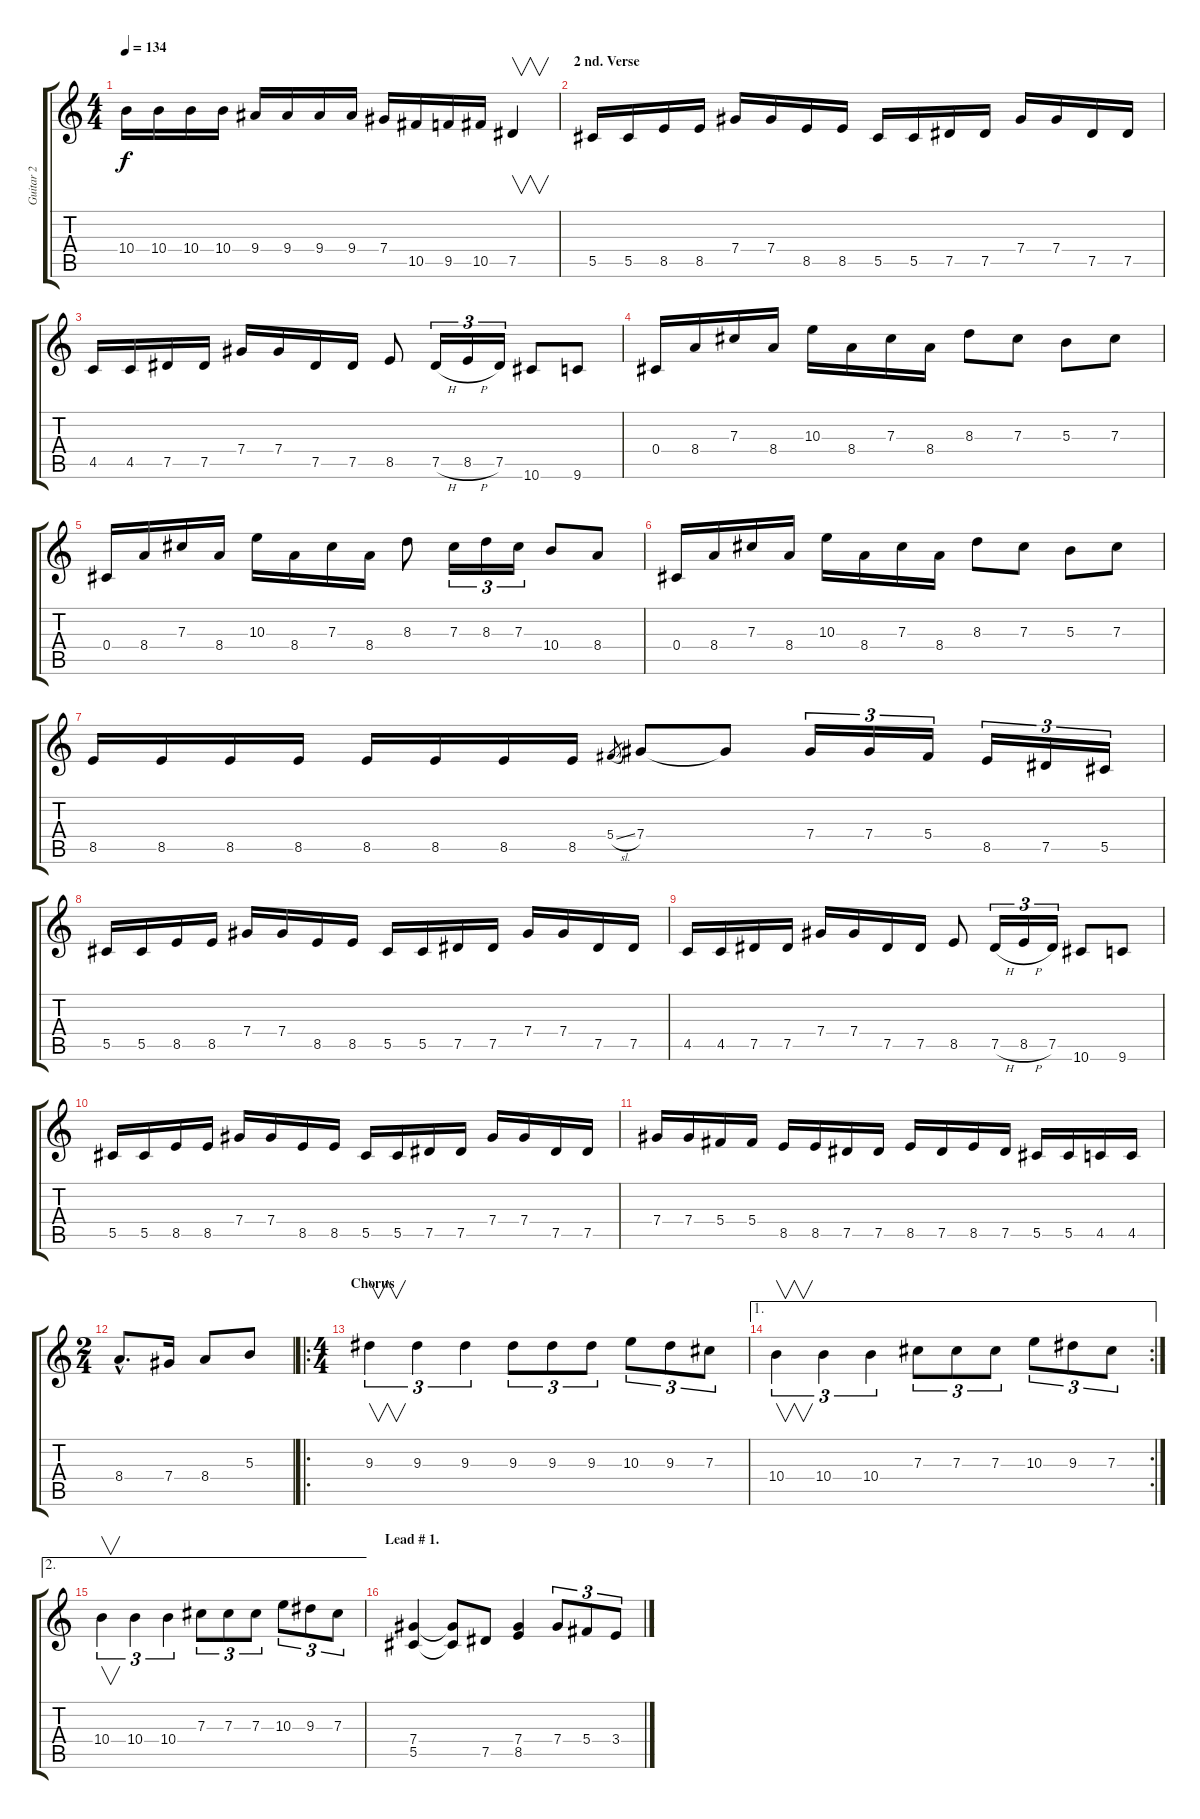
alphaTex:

\track ("Guitar 2" "Guitar 2") {instrument overdrivenguitar}
\staff {score tabs}
\tuning (Eb4 Bb3 Gb3 Db3 Ab2 Eb2) {hide}
\ts (4 4)
\tempo 134
\clef g2
\ks c
10.4.16{dy f} 10.4.16 10.4.16 10.4.16 9.4.16 9.4.16 9.4.16 9.4.16 7.4.16 10.5.16 9.5.16 10.5.16 7.5.4{v} |
\section ("" "2 nd. Verse")
5.5.16 5.5.16 8.5.16 8.5.16 7.4.16 7.4.16 8.5.16 8.5.16 5.5.16 5.5.16 7.5.16 7.5.16 7.4.16 7.4.16 7.5.16 7.5.16 |
4.5.16 4.5.16 7.5.16 7.5.16 7.4.16 7.4.16 7.5.16 7.5.16 8.5.8 7.5{h}.16{tu (3 2)} 8.5{h}.16{tu (3 2)} 7.5.16{tu (3 2)} 10.6.8 9.6.8 |
0.4.16 8.4.16 7.3.16 8.4.16 10.3.16 8.4.16 7.3.16 8.4.16 8.3.8 7.3.8 5.3.8 7.3.8 |
0.4.16 8.4.16 7.3.16 8.4.16 10.3.16 8.4.16 7.3.16 8.4.16 8.3.8 7.3.16{tu (3 2)} 8.3.16{tu (3 2)} 7.3.16{tu (3 2)} 10.4.8 8.4.8 |
0.4.16 8.4.16 7.3.16 8.4.16 10.3.16 8.4.16 7.3.16 8.4.16 8.3.8 7.3.8 5.3.8 7.3.8 |
8.5.16 8.5.16 8.5.16 8.5.16 8.5.16 8.5.16 8.5.16 8.5.16 5.4{sl}.8{gr} 7.4.8 7.4{t}.8 7.4.16{tu (3 2)} 7.4.16{tu (3 2)} 5.4.16{tu (3 2)} 8.5.16{tu (3 2)} 7.5.16{tu (3 2)} 5.5.16{tu (3 2)} |
5.5.16 5.5.16 8.5.16 8.5.16 7.4.16 7.4.16 8.5.16 8.5.16 5.5.16 5.5.16 7.5.16 7.5.16 7.4.16 7.4.16 7.5.16 7.5.16 |
4.5.16 4.5.16 7.5.16 7.5.16 7.4.16 7.4.16 7.5.16 7.5.16 8.5.8 7.5{h}.16{tu (3 2)} 8.5{h}.16{tu (3 2)} 7.5.16{tu (3 2)} 10.6.8 9.6.8 |
5.5.16 5.5.16 8.5.16 8.5.16 7.4.16 7.4.16 8.5.16 8.5.16 5.5.16 5.5.16 7.5.16 7.5.16 7.4.16 7.4.16 7.5.16 7.5.16 |
7.4.16 7.4.16 5.4.16 5.4.16 8.5.16 8.5.16 7.5.16 7.5.16 8.5.16 7.5.16 8.5.16 7.5.16 5.5.16 5.5.16 4.5.16 4.5.16 |
\ts (2 4)
8.4{hac}.8{d} 7.4.16 8.4.8 5.3.8 |
\ro
\ts (4 4)
\section ("" "Chorus")
9.3.4{v tu (3 2)} 9.3.4{tu (3 2)} 9.3.4{tu (3 2)} 9.3.8{tu (3 2)} 9.3.8{tu (3 2)} 9.3.8{tu (3 2)} 10.3.8{tu (3 2)} 9.3.8{tu (3 2)} 7.3.8{tu (3 2)} |
\ae 1
\rc 2
10.4.4{v tu (3 2)} 10.4.4{tu (3 2)} 10.4.4{tu (3 2)} 7.3.8{tu (3 2)} 7.3.8{tu (3 2)} 7.3.8{tu (3 2)} 10.3.8{tu (3 2)} 9.3.8{tu (3 2)} 7.3.8{tu (3 2)} |
\ae 2
10.4.4{v tu (3 2)} 10.4.4{tu (3 2)} 10.4.4{tu (3 2)} 7.3.8{tu (3 2)} 7.3.8{tu (3 2)} 7.3.8{tu (3 2)} 10.3.8{tu (3 2)} 9.3.8{tu (3 2)} 7.3.8{tu (3 2)} |
\section ("" "Lead # 1.")
(7.4 5.5).4 (7.4{t} 5.5{t}).8 7.5.8 (7.4 8.5).4 7.4.8{tu (3 2)} 5.4.8{tu (3 2)} 3.4.8{tu (3 2)}
